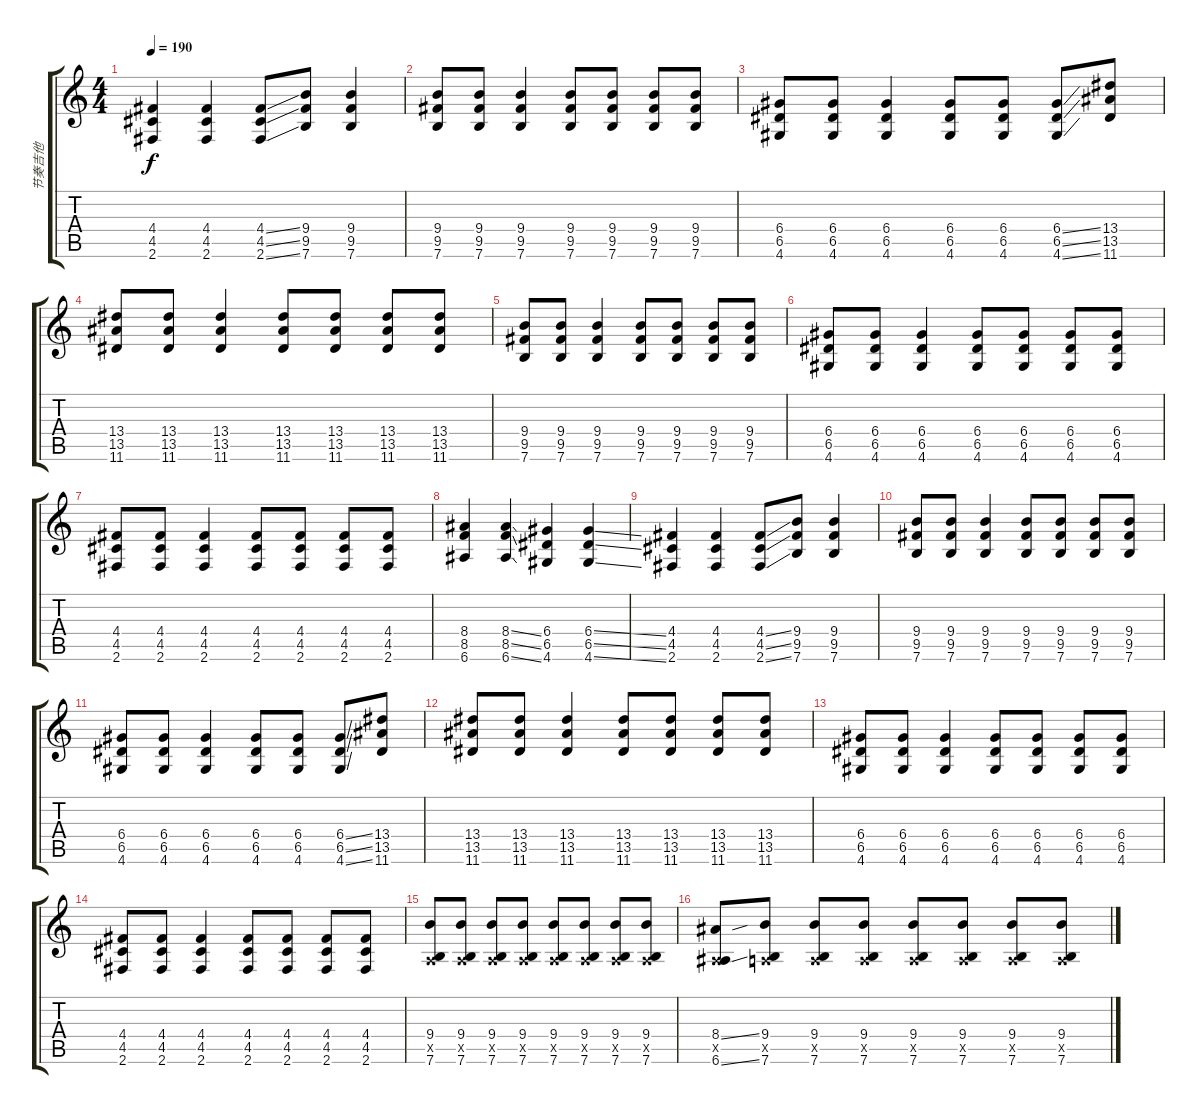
\track ("节奏吉他" "节奏吉他") {instrument distortionguitar}
\staff {score tabs}
\tuning (E4 B3 G3 D3 A2 E2) {hide}
\ts (4 4)
\tempo 190
\clef g2
\ks c
(4.4 4.5 2.6).4{dy f} (4.4 4.5 2.6).4 (4.4{ss} 4.5{ss} 2.6{ss}).8 (9.4 9.5 7.6).8 (9.4 9.5 7.6).4 |
(9.4 9.5 7.6).8 (9.4 9.5 7.6).8 (9.4 9.5 7.6).4 (9.4 9.5 7.6).8 (9.4 9.5 7.6).8 (9.4 9.5 7.6).8 (9.4 9.5 7.6).8 |
(6.4 6.5 4.6).8 (6.4 6.5 4.6).8 (6.4 6.5 4.6).4 (6.4 6.5 4.6).8 (6.4 6.5 4.6).8 (6.4{ss} 6.5{ss} 4.6{ss}).8 (13.4 13.5 11.6).8 |
(13.4 13.5 11.6).8 (13.4 13.5 11.6).8 (13.4 13.5 11.6).4 (13.4 13.5 11.6).8 (13.4 13.5 11.6).8 (13.4 13.5 11.6).8 (13.4 13.5 11.6).8 |
(9.4 9.5 7.6).8 (9.4 9.5 7.6).8 (9.4 9.5 7.6).4 (9.4 9.5 7.6).8 (9.4 9.5 7.6).8 (9.4 9.5 7.6).8 (9.4 9.5 7.6).8 |
(6.4 6.5 4.6).8 (6.4 6.5 4.6).8 (6.4 6.5 4.6).4 (6.4 6.5 4.6).8 (6.4 6.5 4.6).8 (6.4 6.5 4.6).8 (6.4 6.5 4.6).8 |
(4.4 4.5 2.6).8 (4.4 4.5 2.6).8 (4.4 4.5 2.6).4 (4.4 4.5 2.6).8 (4.4 4.5 2.6).8 (4.4 4.5 2.6).8 (4.4 4.5 2.6).8 |
(8.4 8.5 6.6).4 (8.4{ss} 8.5{ss} 6.6{ss}).4 (6.4 6.5 4.6).4 (6.4{ss} 6.5{ss} 4.6{ss}).4 |
(4.4 4.5 2.6).4 (4.4 4.5 2.6).4 (4.4{ss} 4.5{ss} 2.6{ss}).8 (9.4 9.5 7.6).8 (9.4 9.5 7.6).4 |
(9.4 9.5 7.6).8 (9.4 9.5 7.6).8 (9.4 9.5 7.6).4 (9.4 9.5 7.6).8 (9.4 9.5 7.6).8 (9.4 9.5 7.6).8 (9.4 9.5 7.6).8 |
(6.4 6.5 4.6).8 (6.4 6.5 4.6).8 (6.4 6.5 4.6).4 (6.4 6.5 4.6).8 (6.4 6.5 4.6).8 (6.4{ss} 6.5{ss} 4.6{ss}).8 (13.4 13.5 11.6).8 |
(13.4 13.5 11.6).8 (13.4 13.5 11.6).8 (13.4 13.5 11.6).4 (13.4 13.5 11.6).8 (13.4 13.5 11.6).8 (13.4 13.5 11.6).8 (13.4 13.5 11.6).8 |
(6.4 6.5 4.6).8 (6.4 6.5 4.6).8 (6.4 6.5 4.6).4 (6.4 6.5 4.6).8 (6.4 6.5 4.6).8 (6.4 6.5 4.6).8 (6.4 6.5 4.6).8 |
(4.4 4.5 2.6).8 (4.4 4.5 2.6).8 (4.4 4.5 2.6).4 (4.4 4.5 2.6).8 (4.4 4.5 2.6).8 (4.4 4.5 2.6).8 (4.4 4.5 2.6).8 |
(9.4 0.5{x} 7.6).8 (9.4 0.5{x} 7.6).8 (9.4 0.5{x} 7.6).8 (9.4 0.5{x} 7.6).8 (9.4 0.5{x} 7.6).8 (9.4 0.5{x} 7.6).8 (9.4 0.5{x} 7.6).8 (9.4 0.5{x} 7.6).8 |
(8.4{ss} 0.5{x} 6.6{ss}).8 (9.4 0.5{x} 7.6).8 (9.4 0.5{x} 7.6).8 (9.4 0.5{x} 7.6).8 (9.4 0.5{x} 7.6).8 (9.4 0.5{x} 7.6).8 (9.4 0.5{x} 7.6).8 (9.4 0.5{x} 7.6).8
